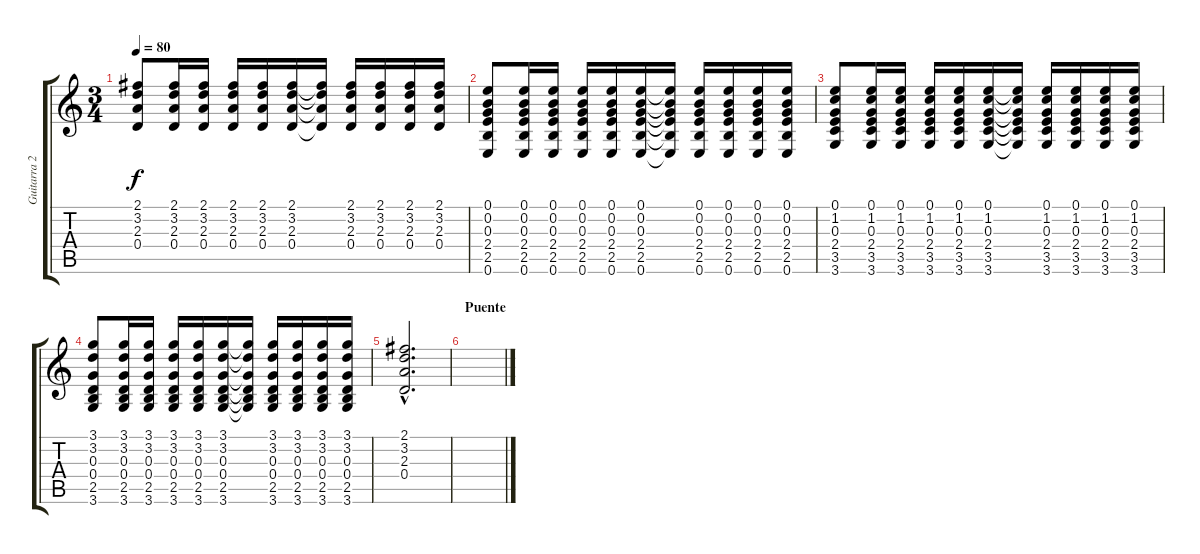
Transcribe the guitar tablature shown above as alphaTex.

\track ("Guitarra 2 (Craig)" "Guitarra 2") {instrument acousticguitarsteel}
\staff {score tabs}
\tuning (E4 B3 G3 D3 A2 E2) {hide}
\ts (3 4)
\tempo 80
\clef g2
\ks c
(2.1 3.2 2.3 0.4).8{dy f volume 9} (2.1 3.2 2.3 0.4).16 (2.1 3.2 2.3 0.4).16 (2.1 3.2 2.3 0.4).16 (2.1 3.2 2.3 0.4).16 (2.1 3.2 2.3 0.4).16 (2.1{t} 3.2{t} 2.3{t} 0.4{t}).16 (2.1 3.2 2.3 0.4).16 (2.1 3.2 2.3 0.4).16 (2.1 3.2 2.3 0.4).16 (2.1 3.2 2.3 0.4).16 |
(0.1 0.2 0.3 2.4 2.5 0.6).8{volume 9} (0.1 0.2 0.3 2.4 2.5 0.6).16 (0.1 0.2 0.3 2.4 2.5 0.6).16 (0.1 0.2 0.3 2.4 2.5 0.6).16 (0.1 0.2 0.3 2.4 2.5 0.6).16 (0.1 0.2 0.3 2.4 2.5 0.6).16 (0.1{t} 0.2{t} 0.3{t} 2.4{t} 2.5{t} 0.6{t}).16 (0.1 0.2 0.3 2.4 2.5 0.6).16 (0.1 0.2 0.3 2.4 2.5 0.6).16 (0.1 0.2 0.3 2.4 2.5 0.6).16 (0.1 0.2 0.3 2.4 2.5 0.6).16 |
(0.1 1.2 0.3 2.4 3.5 3.6).8{volume 9} (0.1 1.2 0.3 2.4 3.5 3.6).16 (0.1 1.2 0.3 2.4 3.5 3.6).16 (0.1 1.2 0.3 2.4 3.5 3.6).16 (0.1 1.2 0.3 2.4 3.5 3.6).16 (0.1 1.2 0.3 2.4 3.5 3.6).16 (0.1{t} 1.2{t} 0.3{t} 2.4{t} 3.5{t} 3.6{t}).16 (0.1 1.2 0.3 2.4 3.5 3.6).16 (0.1 1.2 0.3 2.4 3.5 3.6).16 (0.1 1.2 0.3 2.4 3.5 3.6).16 (0.1 1.2 0.3 2.4 3.5 3.6).16 |
(3.1 3.2 0.3 0.4 2.5 3.6).8{volume 9} (3.1 3.2 0.3 0.4 2.5 3.6).16 (3.1 3.2 0.3 0.4 2.5 3.6).16 (3.1 3.2 0.3 0.4 2.5 3.6).16 (3.1 3.2 0.3 0.4 2.5 3.6).16 (3.1 3.2 0.3 0.4 2.5 3.6).16 (3.1{t} 3.2{t} 0.3{t} 0.4{t} 2.5{t} 3.6{t}).16 (3.1 3.2 0.3 0.4 2.5 3.6).16 (3.1 3.2 0.3 0.4 2.5 3.6).16 (3.1 3.2 0.3 0.4 2.5 3.6).16 (3.1 3.2 0.3 0.4 2.5 3.6).16 |
(2.1{hac} 3.2{hac} 2.3{hac} 0.4{hac}).2{d} |
\section ("" "Puente")
